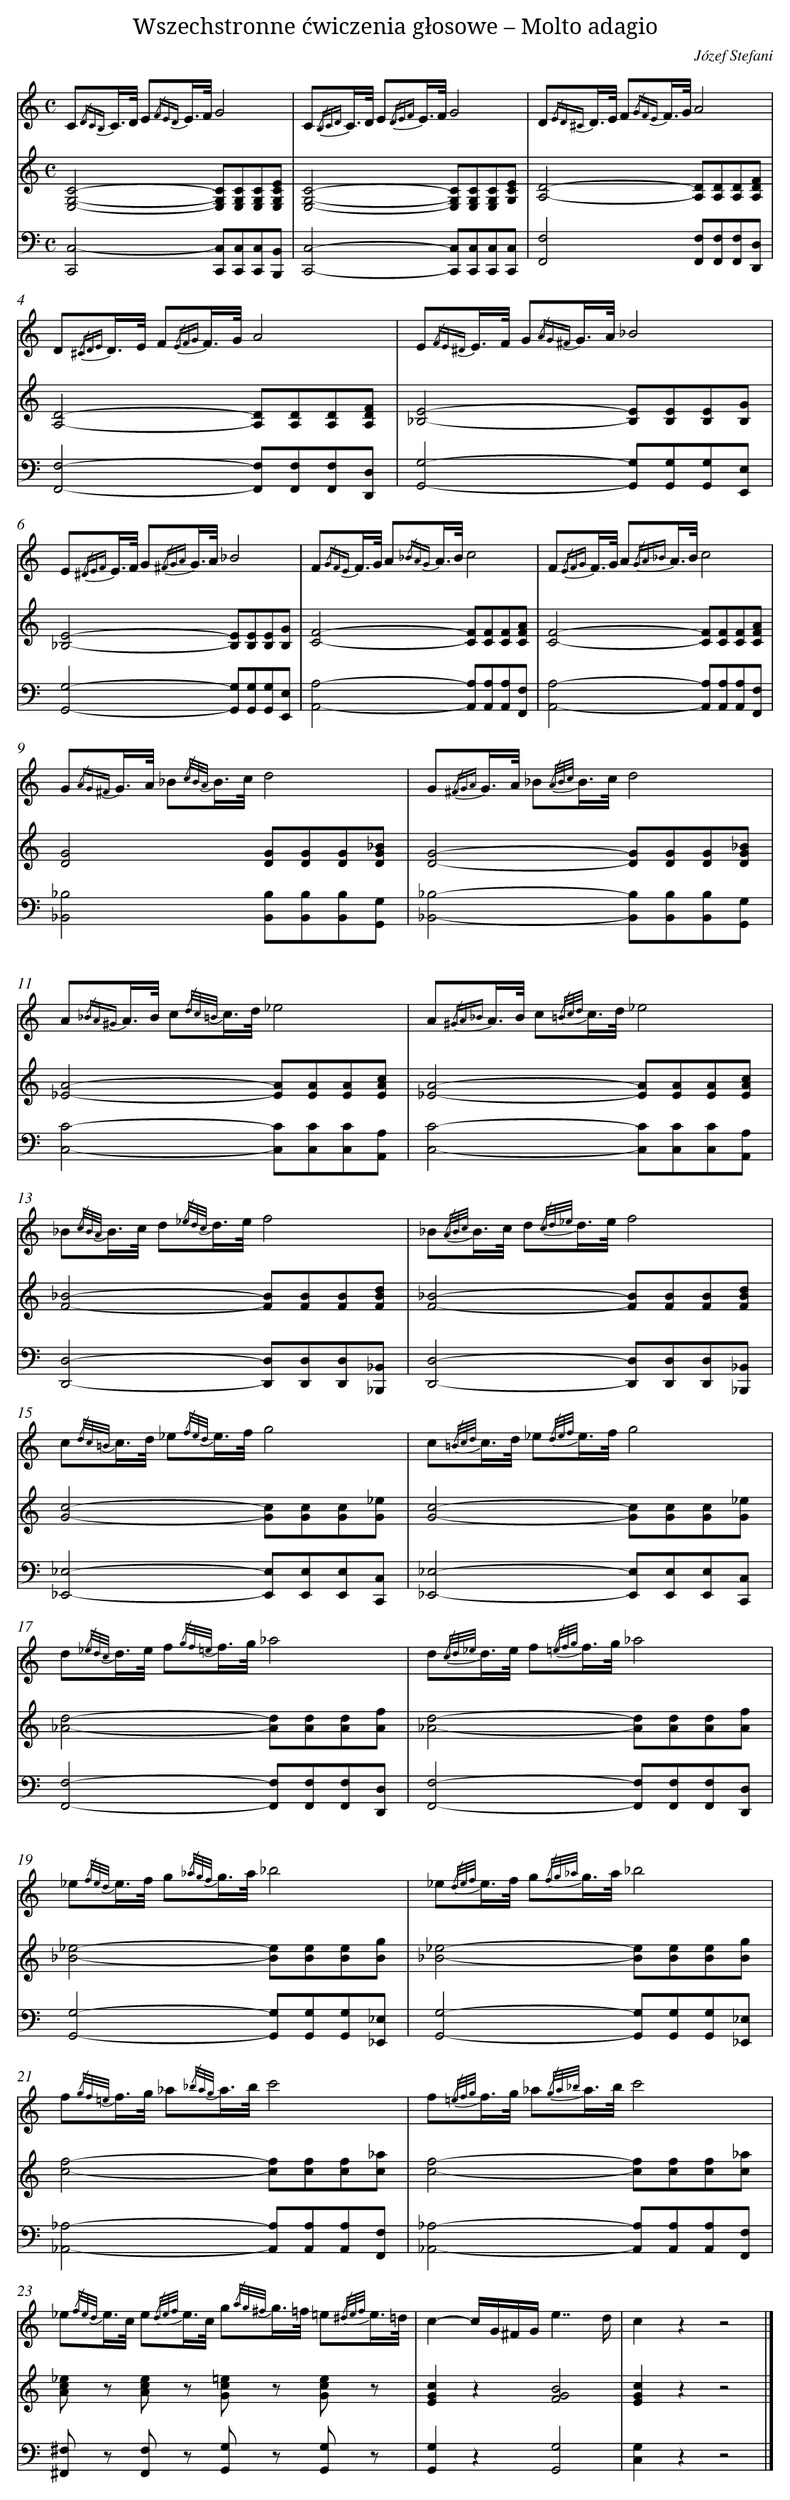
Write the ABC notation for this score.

X:1
T: Wszechstronne ćwiczenia głosowe – Molto adagio
C: Józef Stefani
L: 1/8
M: C
V: 1 clef=treble
V: 2 clef=treble
V: 3 clef=bass
K: C
[V:1] C{/DCB,}C/>D/ E{/FED}E/>F/G4 |
[V:2] [C4G,4E,4]-[CG,E,][CG,E,][CG,E,][ECG,E,] |
[V:3] [C,4-C,,4][C,C,,][C,C,,][C,C,,][B,,B,,,] |
[V:1] C{/B,CD}C/>D/ E{/DEF}E/>F/G4 |
[V:2] [C4G,4E,4]-[CG,E,][CG,E,][CG,E,][ECG,] |
[V:3] [C,4C,,4]-[C,C,,][C,C,,][C,C,,][C,C,,] |
[V:1] D{/ED^C}D/>E/ F{/GFE}F/>G/A4 |
[V:2] [D4A,4]-[DA,][DA,][DA,][FDA,] |
[V:3] [F,4F,,4][F,F,,][F,F,,][F,F,,][D,D,,] |
[V:1] D{/^CDE}D/>E/ F{/EFG}F/>G/A4 |
[V:2] [D4A,4]-[DA,][DA,][DA,][FDA,] |
[V:3] [F,4F,,4]-[F,F,,][F,F,,][F,F,,][D,D,,] |
[V:1] E{/FE^D}E/>F/ G{/AG^F}G/>A/_B4 |
[V:2] [E4_B,4]-[EB,][EB,][EB,][GB,] |
[V:3] [G,4G,,4]-[G,G,,][G,G,,][G,G,,][E,E,,] |
[V:1] E{/^DEF}E/>F/ G{/^FGA}G/>A/_B4 |
[V:2] [E4_B,4]-[EB,][EB,][EB,][GB,] |
[V:3] [G,4G,,4]-[G,G,,][G,G,,][G,G,,][E,E,,] |
[V:1] F{/GFE}F/>G/ A{/_BAG}A/>B/c4 |
[V:2] [F4C4]-[FC][FC][FC][AFC] |
[V:3] [A,4A,,4]-[A,A,,][A,A,,][A,A,,][F,F,,] |
[V:1] F{/EFG}F/>G/ A{/GA_B}A/>B/c4 |
[V:2] [F4C4]-[FC][FC][FC][AFC] |
[V:3] [A,4A,,4]-[A,A,,][A,A,,][A,A,,][F,F,,] |
[V:1] G{/AG^F}G/>A/ _B{/c/B/A/}B/>c/d4 |
[V:2] [G4D4][GD][GD][GD][_BGD] |
[V:3] [_B,4_B,,4][B,B,,][B,B,,][B,B,,][G,G,,] |
[V:1] G{/^FGA}G/>A/ _B{/A/B/c/}B/>c/d4 |
[V:2] [G4D4]-[GD][GD][GD][_BGD] |
[V:3] [_B,4_B,,4]-[B,B,,][B,B,,][B,B,,][G,G,,] |
[V:1] A{/_BA^G}A/>B/ c{/d/c/=B/}c/>d/_e4 |
[V:2] [A4_E4]-[AE][AE][AE][cAE] |
[V:3] [C4C,4]-[CC,][CC,][CC,][A,A,,] |
[V:1] A{/^GA_B}A/>B/ c{/=B/c/d/}c/>d/_e4 |
[V:2] [A4_E4]-[AE][AE][AE][cAE] |
[V:3] [C4C,4]-[CC,][CC,][CC,][A,A,,] |
[V:1] _B{/c/B/A/}B/>c/ d{/_e/d/c/}d/>e/f4 |
[V:2] [_B4F4]-[BF][BF][BF][dBF] |
[V:3] [D,4D,,4]-[D,D,,][D,D,,][D,D,,][_B,,_B,,,] |
[V:1] _B{/A/B/c/}B/>c/ d{/c/d/_e/}d/>e/f4 |
[V:2] [_B4F4]-[BF][BF][BF][dBF] |
[V:3] [D,4D,,4]-[D,D,,][D,D,,][D,D,,][_B,,_B,,,] |
[V:1] c{/d/c/=B/}c/>d/ _e{/f/e/d/}e/>f/g4 |
[V:2] [c4G4]-[cG][cG][cG][_eG] |
[V:3] [_E,4_E,,4]-[E,E,,][E,E,,][E,E,,][C,C,,] |
[V:1] c{/=B/c/d/}c/>d/ _e{/d/e/f/}e/>f/g4 |
[V:2] [c4G4]-[cG][cG][cG][_eG] |
[V:3] [_E,4_E,,4]-[E,E,,][E,E,,][E,E,,][C,C,,] |
[V:1] d{/_e/d/c/}d/>e/ f{/g/f/=e/}f/>g/_a4 |
[V:2] [d4_A4]-[dA][dA][dA][fA] |
[V:3] [F,4F,,4]-[F,F,,][F,F,,][F,F,,][D,D,,] |
[V:1] d{/c/d/_e/}d/>e/ f{/=e/f/g/}f/>g/_a4 |
[V:2] [d4_A4]-[dA][dA][dA][fA] |
[V:3] [F,4F,,4]-[F,F,,][F,F,,][F,F,,][D,D,,] |
[V:1] _e{/f/e/d/}e/>f/ g{/_a/g/f/}g/>a/_b4 |
[V:2] [_e4_B4]-[eB][eB][eB][gB] |
[V:3] [G,4G,,4]-[G,G,,][G,G,,][G,G,,][_E,_E,,] |
[V:1] _e{/d/e/f/}e/>f/ g{/f/g/_a/}g/>a/_b4 |
[V:2] [_e4_B4]-[eB][eB][eB][gB] |
[V:3] [G,4G,,4]-[G,G,,][G,G,,][G,G,,][_E,_E,,] |
[V:1] f{/g/f/=e/}f/>g/ _a{/_b/a/g/}a/>b/c'4 |
[V:2] [f4c4]-[fc][fc][fc][_ac] |
[V:3] [_A,4_A,,4]-[A,A,,][A,A,,][A,A,,][F,F,,] |
[V:1] f{/=e/f/g/}f/>g/ _a{/g/a/_b/}a/>b/c'4 |
[V:2] [f4c4]-[fc][fc][fc][_ac] |
[V:3] [_A,4_A,,4]-[A,A,,][A,A,,][A,A,,][F,F,,] |
[V:1] _e{/f/e/d/}e/>c/ e{/d/e/f/}e/>c/ g{/a/g/^f/}g/>=f/ =e{/^d/e/f/}e3//=d// |
[V:2] [_ecA] z [ecA] z [=ecG] z [ecG] z |
[V:3] [^F,^F,,] z [F,F,,] z [G,G,,] z [G,G,,] z |
[V:1] c2-c/G/^F/G2<<e2d/ |
[V:2] [c2G2E2]z2[B4G4F4] |
[V:3] [G,2G,,2]z2[G,4G,,4] |
[V:1] c2z2z4 |]
[V:2] [c2G2E2]z2z4 |]
[V:3] [G,2C,2]z2z4 |]
